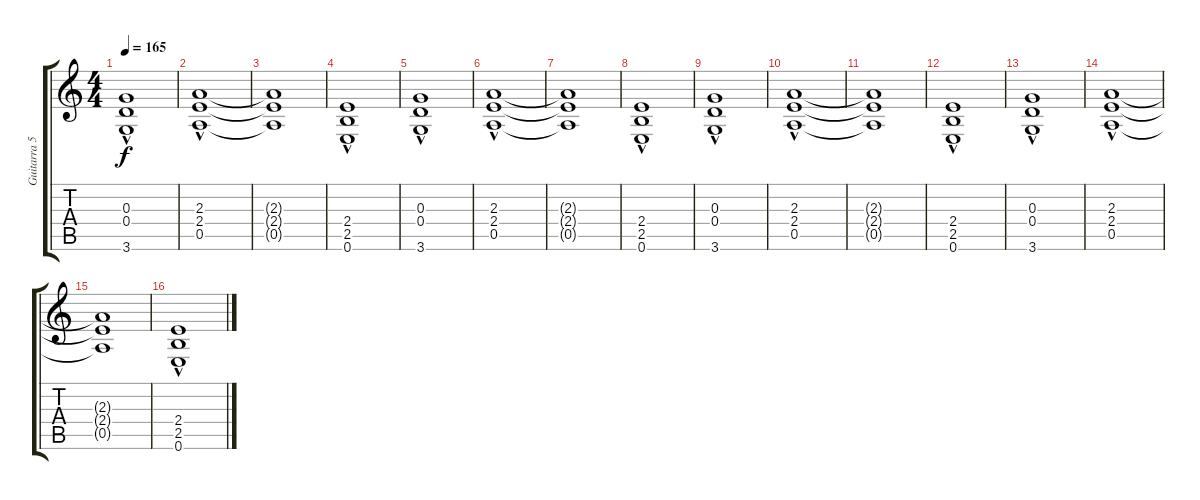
\track ("Guitarra 5 ( Ritmica 2 )" "Guitarra 5") {instrument distortionguitar}
\staff {score tabs}
\tuning (E4 B3 G3 D3 A2 E2) {hide}
\ts (4 4)
\tempo 165
\clef g2
\ks c
(0.3{hac} 0.4 3.6).1{dy f} |
(2.3{hac} 2.4 0.5).1 |
(2.3{t} 2.4{t} 0.5{t}).1 |
(2.4{hac} 2.5 0.6).1 |
(0.3{hac} 0.4 3.6).1 |
(2.3{hac} 2.4 0.5).1 |
(2.3{t} 2.4{t} 0.5{t}).1 |
(2.4{hac} 2.5 0.6).1 |
(0.3{hac} 0.4 3.6).1 |
(2.3{hac} 2.4 0.5).1 |
(2.3{t} 2.4{t} 0.5{t}).1 |
(2.4{hac} 2.5 0.6).1 |
(0.3{hac} 0.4 3.6).1 |
(2.3{hac} 2.4 0.5).1 |
(2.3{t} 2.4{t} 0.5{t}).1 |
(2.4{hac} 2.5 0.6).1
